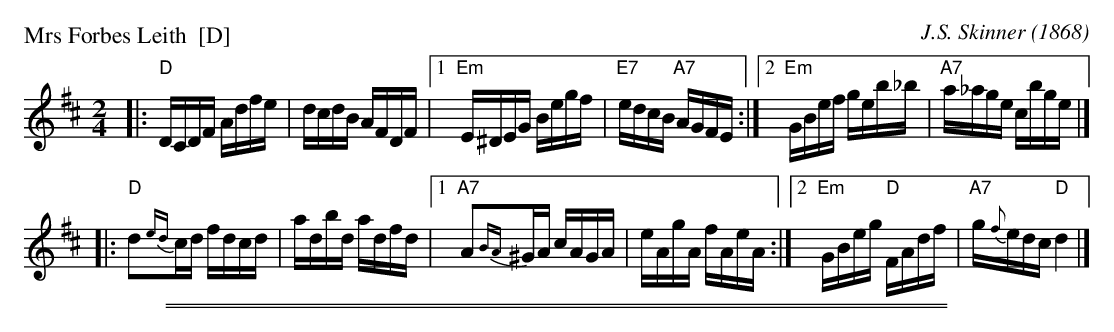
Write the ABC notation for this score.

X:1
P: Mrs Forbes Leith  [D]
C: J.S. Skinner (1868)
M: 2/4
K: D
|:\
"D"DCDF Adfe | dcdB AFDF |\
[1 "Em"E^DEG Begf | "E7"edcB "A7"AGFE :|\
[2 "Em"GBef geb_b | "A7"a_age cbge |]
|:\
"D"d2{ed}cd fdcd | adbd adfd |\
[1 "A7"A2{BA}^GA cAGA | eAgA fAeA :|\
[2 "Em"GBeg "D"FAdf | "A7"g{f}edc "D"d4 |]
